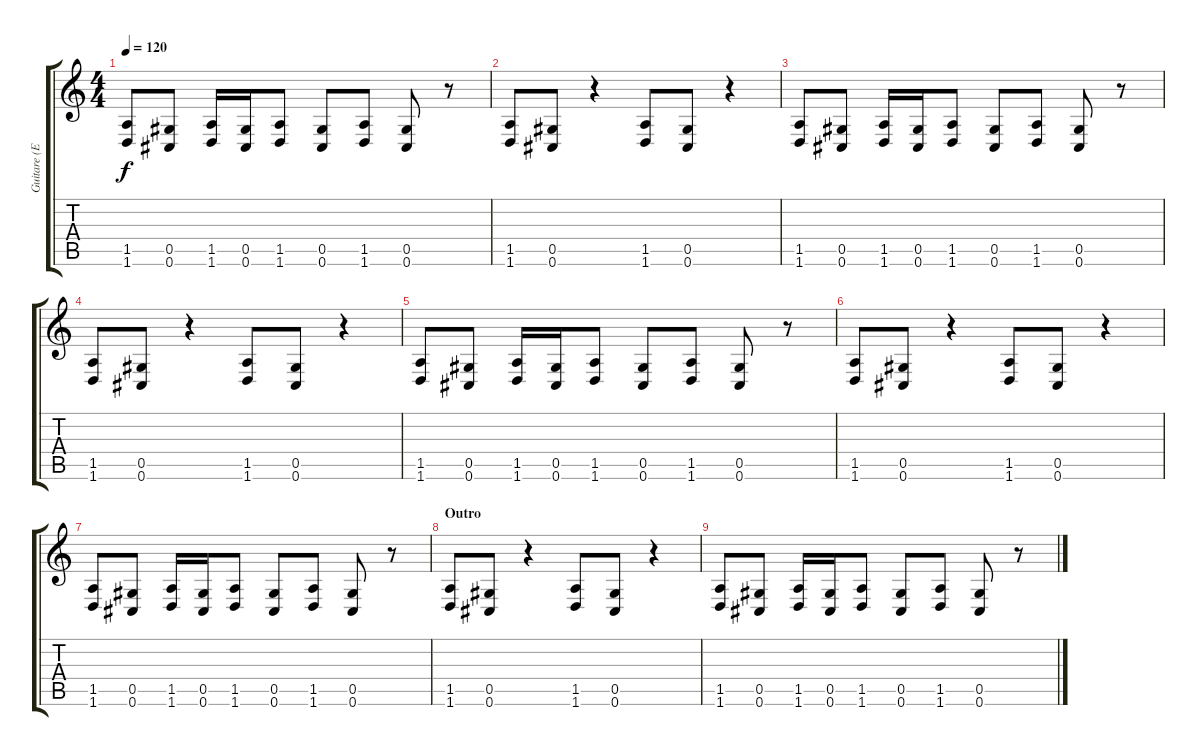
\track ("Guitare (Edsel Dope)" "Guitare (E") {instrument distortionguitar}
\staff {score tabs}
\tuning (Eb4 Bb3 Gb3 Db3 Ab2 Db2) {hide}
\ts (4 4)
\tempo 120
\clef g2
\ks c
(1.5 1.6).8{dy f} (0.5 0.6).8 (1.5 1.6).16 (0.5 0.6).16 (1.5 1.6).8 (0.5 0.6).8 (1.5 1.6).8 (0.5 0.6).8 r.8 |
(1.5 1.6).8 (0.5 0.6).8 r.4 (1.5 1.6).8 (0.5 0.6).8 r.4 |
(1.5 1.6).8 (0.5 0.6).8 (1.5 1.6).16 (0.5 0.6).16 (1.5 1.6).8 (0.5 0.6).8 (1.5 1.6).8 (0.5 0.6).8 r.8 |
(1.5 1.6).8 (0.5 0.6).8 r.4 (1.5 1.6).8 (0.5 0.6).8 r.4 |
(1.5 1.6).8 (0.5 0.6).8 (1.5 1.6).16 (0.5 0.6).16 (1.5 1.6).8 (0.5 0.6).8 (1.5 1.6).8 (0.5 0.6).8 r.8 |
(1.5 1.6).8 (0.5 0.6).8 r.4 (1.5 1.6).8 (0.5 0.6).8 r.4 |
(1.5 1.6).8 (0.5 0.6).8 (1.5 1.6).16 (0.5 0.6).16 (1.5 1.6).8 (0.5 0.6).8 (1.5 1.6).8 (0.5 0.6).8 r.8 |
\section ("" "Outro")
(1.5 1.6).8 (0.5 0.6).8 r.4 (1.5 1.6).8 (0.5 0.6).8 r.4 |
(1.5 1.6).8 (0.5 0.6).8 (1.5 1.6).16 (0.5 0.6).16 (1.5 1.6).8 (0.5 0.6).8 (1.5 1.6).8 (0.5 0.6).8 r.8
